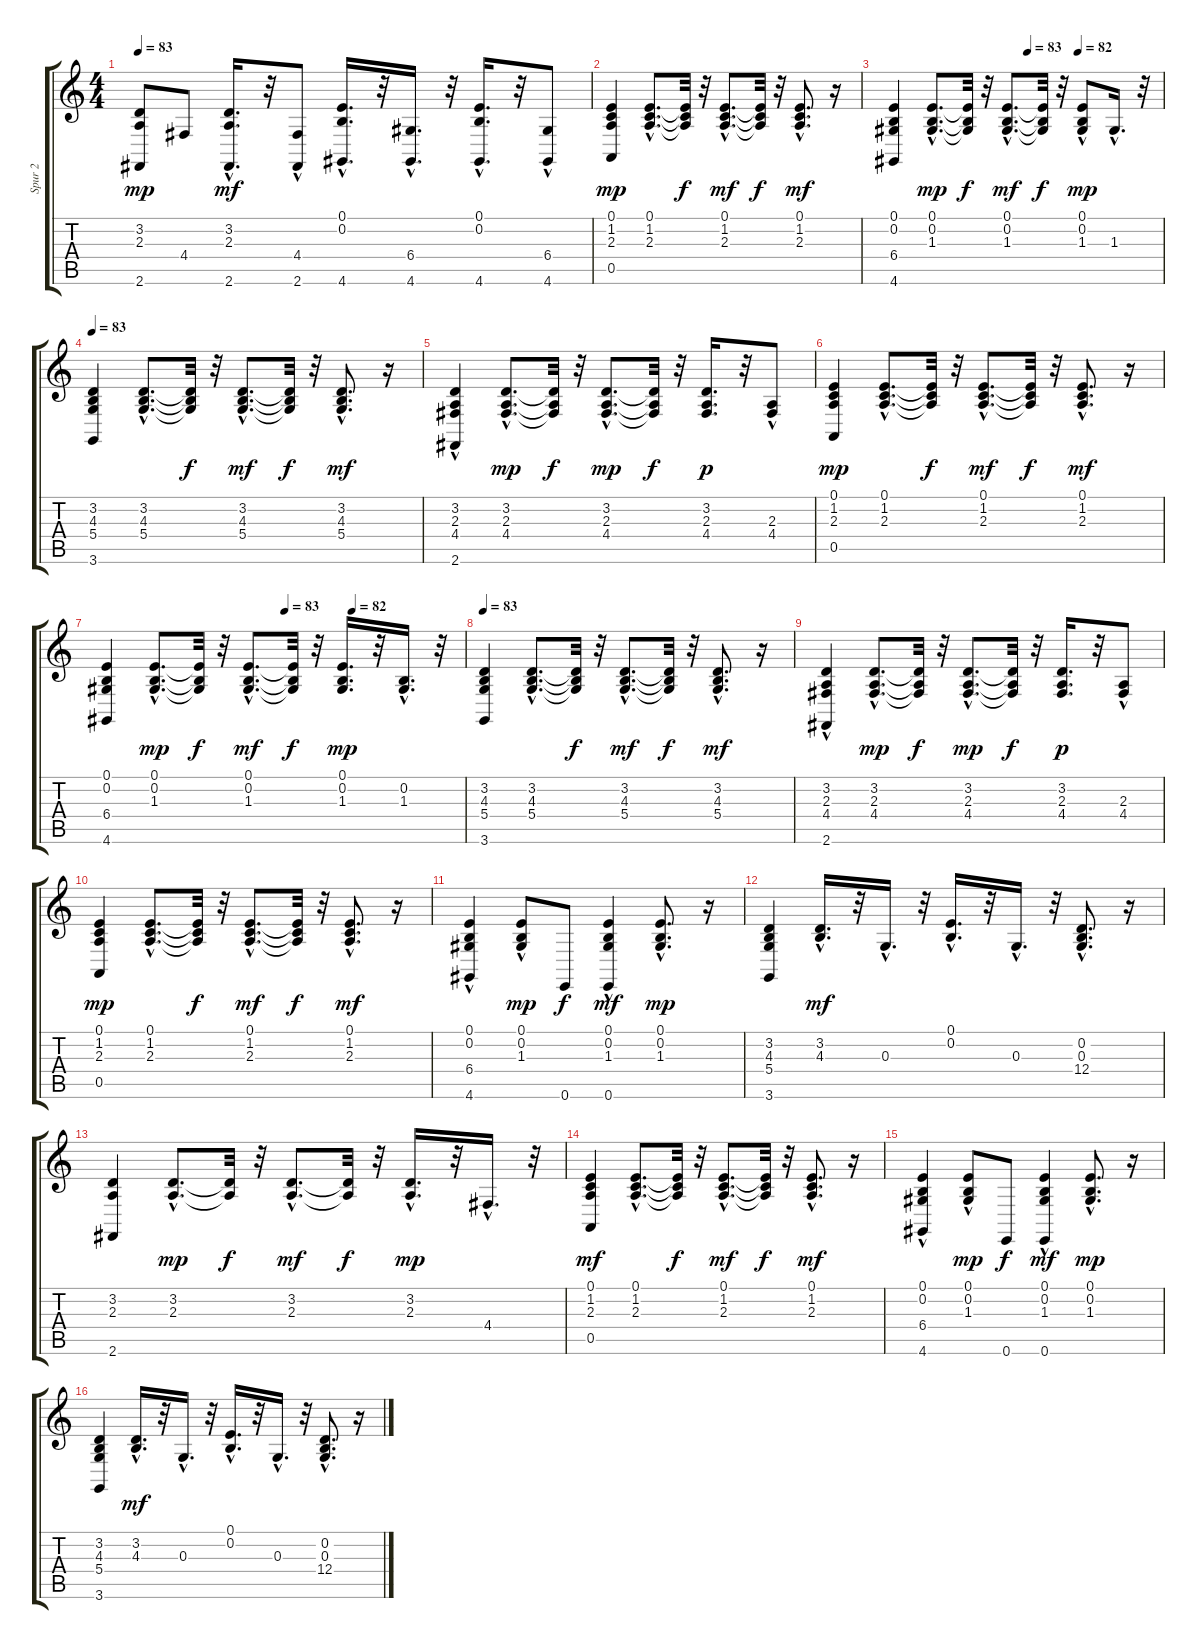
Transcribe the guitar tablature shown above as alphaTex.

\track ("Spur 2" "Spur 2") {instrument acousticgrandpiano}
\staff {score tabs}
\tuning (E4 B3 G3 D3 A2 E2) {hide}
\ts (4 4)
\tempo 83
\clef g2
\ks c
(3.2 2.3 2.6).8{dy mp} 4.4.8 (3.2{hac} 2.3{hac} 2.6{hac}).16{d dy mf} r.32 (4.4{hac} 2.6).8 (0.1{hac} 0.2{hac} 4.6{hac}).16{d} r.32 (6.4{hac} 4.6{hac}).16{d} r.32 (0.1{hac} 0.2{hac} 4.6{hac}).16{d} r.32 (6.4{hac} 4.6).8 |
(0.1 1.2 2.3 0.5).4{dy mp} (0.1{hac} 1.2{hac} 2.3{hac}).8{d} (0.1{t} 1.2{t} 2.3{t}).32{dy f} r.32 (0.1{hac} 1.2{hac} 2.3{hac}).8{d dy mf} (0.1{t} 1.2{t} 2.3{t}).32{dy f} r.32 (0.1{hac} 1.2{hac} 2.3{hac}).8{d dy mf} r.16 |
\tempo (83 0.5)
\tempo (82 0.6875)
(0.1 0.2 6.4 4.6).4 (0.1{hac} 0.2{hac} 1.3{hac}).8{d dy mp} (0.1{t} 0.2{t} 1.3{t}).32{dy f} r.32 (0.1{hac} 0.2{hac} 1.3{hac}).8{d dy mf} (0.1{t} 0.2{t} 1.3{t}).32{dy f} r.32 (0.1{hac} 0.2 1.3{hac}).8{dy mp} 1.3{hac}.16{d} r.32 |
\tempo 83
(3.2 4.3 5.4 3.6).4 (3.2{hac} 4.3{hac} 5.4{hac}).8{d} (3.2{t} 4.3{t} 5.4{t}).32{dy f} r.32 (3.2{hac} 4.3{hac} 5.4{hac}).8{d dy mf} (3.2{t} 4.3{t} 5.4{t}).32{dy f} r.32 (3.2{hac} 4.3{hac} 5.4{hac}).8{d dy mf} r.16 |
(3.2 2.3 4.4 2.6{hac}).4 (3.2{hac} 2.3{hac} 4.4{hac}).8{d dy mp} (3.2{t} 2.3{t} 4.4{t}).32{dy f} r.32 (3.2{hac} 2.3{hac} 4.4{hac}).8{d dy mp} (3.2{t} 2.3{t} 4.4{t}).32{dy f} r.32 (3.2 2.3 4.4).16{d dy p} r.32 (2.3{hac} 4.4{hac}).8 |
(0.1 1.2 2.3 0.5).4{dy mp} (0.1{hac} 1.2{hac} 2.3{hac}).8{d} (0.1{t} 1.2{t} 2.3{t}).32{dy f} r.32 (0.1{hac} 1.2{hac} 2.3{hac}).8{d dy mf} (0.1{t} 1.2{t} 2.3{t}).32{dy f} r.32 (0.1{hac} 1.2{hac} 2.3{hac}).8{d dy mf} r.16 |
\tempo (83 0.5)
\tempo (82 0.6875)
(0.1 0.2 6.4 4.6).4 (0.1{hac} 0.2{hac} 1.3{hac}).8{d dy mp} (0.1{t} 0.2{t} 1.3{t}).32{dy f} r.32 (0.1{hac} 0.2{hac} 1.3{hac}).8{d dy mf} (0.1{t} 0.2{t} 1.3{t}).32{dy f} r.32 (0.1 0.2 1.3).16{d dy mp} r.32 (0.2 1.3{hac}).16{d} r.32 |
\tempo 83
(3.2 4.3 5.4 3.6).4 (3.2{hac} 4.3{hac} 5.4{hac}).8{d} (3.2{t} 4.3{t} 5.4{t}).32{dy f} r.32 (3.2{hac} 4.3{hac} 5.4{hac}).8{d dy mf} (3.2{t} 4.3{t} 5.4{t}).32{dy f} r.32 (3.2{hac} 4.3{hac} 5.4{hac}).8{d dy mf} r.16 |
(3.2 2.3 4.4 2.6{hac}).4 (3.2{hac} 2.3{hac} 4.4{hac}).8{d dy mp} (3.2{t} 2.3{t} 4.4{t}).32{dy f} r.32 (3.2{hac} 2.3{hac} 4.4{hac}).8{d dy mp} (3.2{t} 2.3{t} 4.4{t}).32{dy f} r.32 (3.2 2.3 4.4).16{d dy p} r.32 (2.3{hac} 4.4{hac}).8 |
(0.1 1.2 2.3 0.5).4{dy mp} (0.1{hac} 1.2{hac} 2.3{hac}).8{d} (0.1{t} 1.2{t} 2.3{t}).32{dy f} r.32 (0.1{hac} 1.2{hac} 2.3{hac}).8{d dy mf} (0.1{t} 1.2{t} 2.3{t}).32{dy f} r.32 (0.1{hac} 1.2{hac} 2.3{hac}).8{d dy mf} r.16 |
(0.1 0.2 6.4 4.6{hac}).4 (0.1{hac} 0.2{hac} 1.3{hac}).8{dy mp} 0.6.8{dy f} (0.1{hac} 0.2{hac} 1.3{hac} 0.6{hac}).4{dy mf} (0.1{hac} 0.2{hac} 1.3{hac}).8{d dy mp} r.16 |
(3.2 4.3 5.4 3.6).4 (3.2{hac} 4.3{hac}).16{d dy mf} r.32 0.3{hac}.16{d} r.32 (0.1{hac} 0.2{hac}).16{d} r.32 0.3{hac}.16{d} r.32 (0.2{hac} 0.3{hac} 12.4{hac}).8{d} r.16 |
(3.2 2.3 2.6).4 (3.2{hac} 2.3{hac}).8{d dy mp} (3.2{t} 2.3{t}).32{dy f} r.32 (3.2{hac} 2.3{hac}).8{d dy mf} (3.2{t} 2.3{t}).32{dy f} r.32 (3.2{hac} 2.3{hac}).16{d dy mp} r.32 4.4{hac}.16{d} r.32 |
(0.1 1.2 2.3 0.5).4{dy mf} (0.1{hac} 1.2{hac} 2.3{hac}).8{d} (0.1{t} 1.2{t} 2.3{t}).32{dy f} r.32 (0.1{hac} 1.2{hac} 2.3{hac}).8{d dy mf} (0.1{t} 1.2{t} 2.3{t}).32{dy f} r.32 (0.1{hac} 1.2{hac} 2.3{hac}).8{d dy mf} r.16 |
(0.1 0.2 6.4 4.6{hac}).4 (0.1{hac} 0.2{hac} 1.3{hac}).8{dy mp} 0.6.8{dy f} (0.1{hac} 0.2{hac} 1.3{hac} 0.6{hac}).4{dy mf} (0.1{hac} 0.2{hac} 1.3{hac}).8{d dy mp} r.16 |
(3.2 4.3 5.4 3.6).4 (3.2{hac} 4.3{hac}).16{d dy mf} r.32 0.3{hac}.16{d} r.32 (0.1{hac} 0.2{hac}).16{d} r.32 0.3{hac}.16{d} r.32 (0.2{hac} 0.3{hac} 12.4{hac}).8{d} r.16
